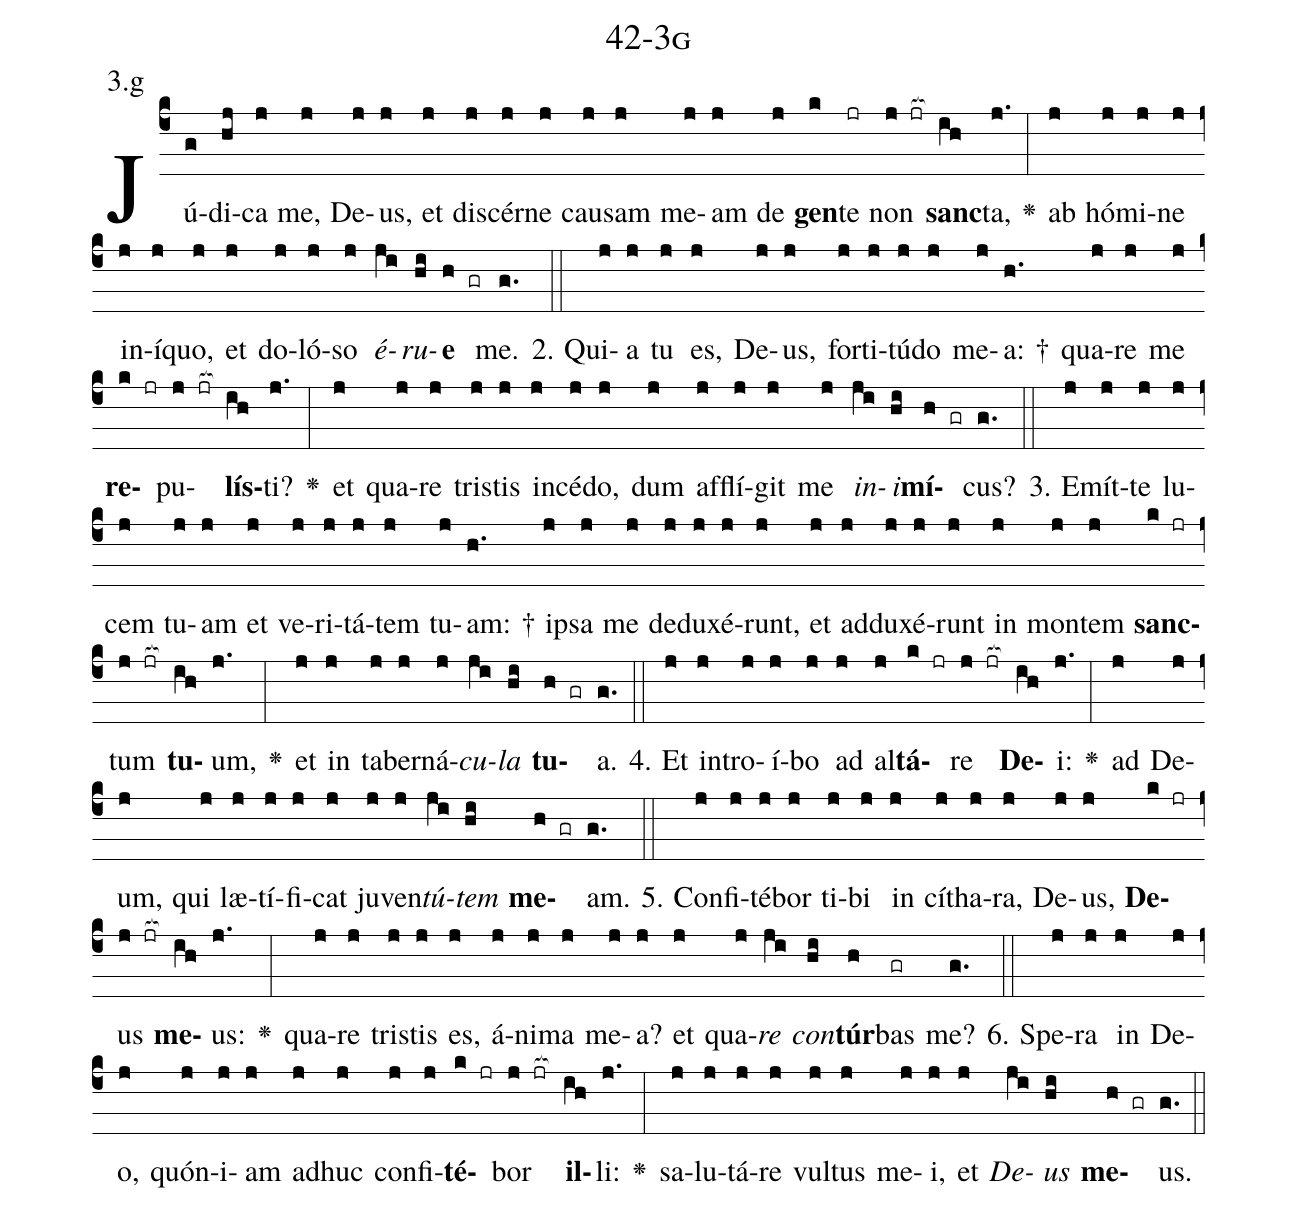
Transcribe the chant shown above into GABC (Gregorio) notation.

name: 42-3g;
annotation: 3.g;
%%
(c4)Jú(g)di(hj)ca(j) me,(j) De(j)us,(j) et(j) di(j)scér(j)ne(j) cau(j)sam(j) me(j)am(j) de(j) <b>gen</b>(k)te(jr) non(j jr[ocb:1{]) <b>sanc</b>(ih[ocb:0}])ta,(j.) <v>\greheightstar</v>(:) ab(j) hó(j)mi(j)ne(j) in(j)í(j)quo,(j) et(j) do(j)ló(j)so(j) <i>é</i>(ji)<i>ru</i>(hi)<b>e</b>(h gr) me.(g.) (::)
2. Qui(j)a(j) tu(j) es,(j) De(j)us,(j) for(j)ti(j)tú(j)do(j) me(j)a: †(h.) qua(j)re(j) me(j) <b>re</b>(k jr)pu(j jr[ocb:1{])<b>lís</b>(ih[ocb:0}])ti?(j.) <v>\greheightstar</v>(:) et(j) qua(j)re(j) tris(j)tis(j) in(j)cé(j)do,(j) dum(j) af(j)flí(j)git(j) me(j) <i>in</i>(ji)<i>i</i>(hi)<b>mí</b>(h gr)cus?(g.) (::)
3. E(j)mít(j)te(j) lu(j)cem(j) tu(j)am(j) et(j) ve(j)ri(j)tá(j)tem(j) tu(j)am: †(h.) ip(j)sa(j) me(j) de(j)du(j)xé(j)runt,(j) et(j) ad(j)du(j)xé(j)runt(j) in(j) mon(j)tem(j) <b>sanc</b>(k jr)tum(j jr[ocb:1{]) <b>tu</b>(ih[ocb:0}])um,(j.) <v>\greheightstar</v>(:) et(j) in(j) ta(j)ber(j)ná(j)<i>cu</i>(ji)<i>la</i>(hi) <b>tu</b>(h gr)a.(g.) (::)
4. Et(j) in(j)tro(j)í(j)bo(j) ad(j) al(j)<b>tá</b>(k jr)re(j jr[ocb:1{]) <b>De</b>(ih[ocb:0}])i:(j.) <v>\greheightstar</v>(:) ad(j) De(j)um,(j) qui(j) læ(j)tí(j)fi(j)cat(j) ju(j)ven(j)<i>tú</i>(ji)<i>tem</i>(hi) <b>me</b>(h gr)am.(g.) (::)
5. Con(j)fi(j)té(j)bor(j) ti(j)bi(j) in(j) cí(j)tha(j)ra,(j) De(j)us,(j) <b>De</b>(k jr)us(j jr[ocb:1{]) <b>me</b>(ih[ocb:0}])us:(j.) <v>\greheightstar</v>(:) qua(j)re(j) tris(j)tis(j) es,(j) á(j)ni(j)ma(j) me(j)a?(j) et(j) qua(j)<i>re</i>(ji) <i>con</i>(hi)<b>túr</b>(h)bas(gr) me?(g.) (::)
6. Spe(j)ra(j) in(j) De(j)o,(j) quón(j)i(j)am(j) ad(j)huc(j) con(j)fi(j)<b>té</b>(k jr)bor(j jr[ocb:1{]) <b>il</b>(ih[ocb:0}])li:(j.) <v>\greheightstar</v>(:) sa(j)lu(j)tá(j)re(j) vul(j)tus(j) me(j)i,(j) et(j) <i>De</i>(ji)<i>us</i>(hi) <b>me</b>(h gr)us.(g.) (::)
